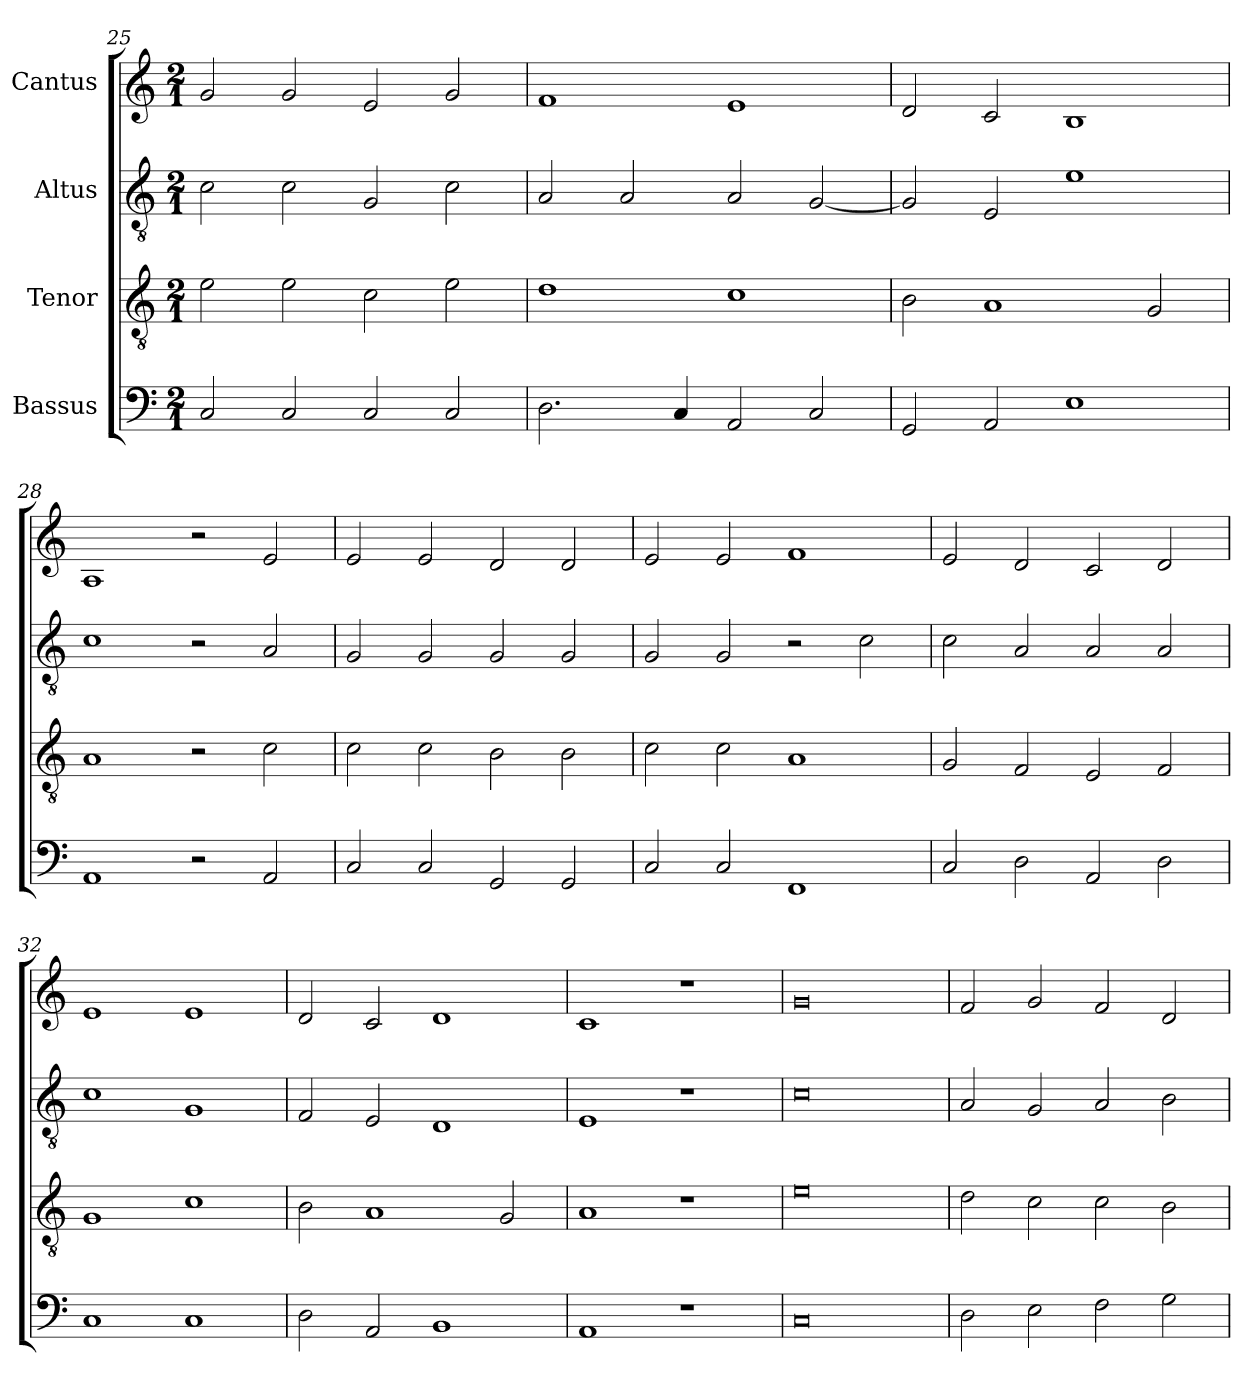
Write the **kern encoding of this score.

**kern	**kern	**kern	**kern
*part4	*part3	*part2	*part1
*staff4	*staff3	*staff2	*staff1
*I"Bassus	*I"Tenor	*I"Altus	*I"Cantus
*clefF4	*clefGv2	*clefGv2	*clefG2
*	*ITrd7c12	*ITrd7c12	*
*k[]	*k[]	*k[]	*k[]
*C:	*C:	*C:	*C:
*M2/1	*M2/1	*M2/1	*M2/1
=25	=25	=25	=25
2Ci/	2Ei\	2Ci\	2gi/
2Ci/	2Ei\	2Ci\	2gi/
2Ci/	2Ci\	2GGi/	2ei/
2Ci/	2Ei\	2Ci\	2gi/
=26	=26	=26	=26
2.Di\	1Di	2AAi/	1fi
.	.	2AAi/	.
4Ci/	.	.	.
2AAi/	1Ci	2AAi/	1ei
2Ci/	.	[<2GGi/	.
=27	=27	=27	=27
2GGi/	2BBi\	2GGi/]	2di/
2AAi/	1AAi	2EEi/	2ci/
1Ei	.	1Ei	1Bi
.	2GGi/	.	.
=28	=28	=28	=28
1AAi	1AAi	1Ci	1Ai
2r	2r	2r	2r
2AAi/	2Ci\	2AAi/	2ei/
=29	=29	=29	=29
2Ci/	2Ci\	2GGi/	2ei/
2Ci/	2Ci\	2GGi/	2ei/
2GGi/	2BBi\	2GGi/	2di/
2GGi/	2BBi\	2GGi/	2di/
!!LO:PB:g=z
=30	=30	=30	=30
2Ci/	2Ci\	2GGi/	2ei/
2Ci/	2Ci\	2GGi/	2ei/
1FFi	1AAi	2r	1fi
.	.	2Ci\	.
=31	=31	=31	=31
2Ci/	2GGi/	2Ci\	2ei/
2Di\	2FFi/	2AAi/	2di/
2AAi/	2EEi/	2AAi/	2ci/
2Di\	2FFi/	2AAi/	2di/
=32	=32	=32	=32
1Ci	1GGi	1Ci	1ei
1Ci	1Ci	1GGi	1ei
=33	=33	=33	=33
2Di\	2BBi\	2FFi/	2di/
2AAi/	1AAi	2EEi/	2ci/
1BBi	.	1DDi	1di
.	2GGi/	.	.
=34	=34	=34	=34
1AAi	1AAi	1EEi	1ci
1r	1r	1r	1r
=35	=35	=35	=35
0Ci	0Ei	0Ci	0gi
!!LO:LB:g=z
=36	=36	=36	=36
2Di\	2Di\	2AAi/	2fi/
2Ei\	2Ci\	2GGi/	2gi/
2Fi\	2Ci\	2AAi/	2fi/
2Gi\	2BBi\	2BBi\	2di/
=	=	=	=
*-	*-	*-	*-
